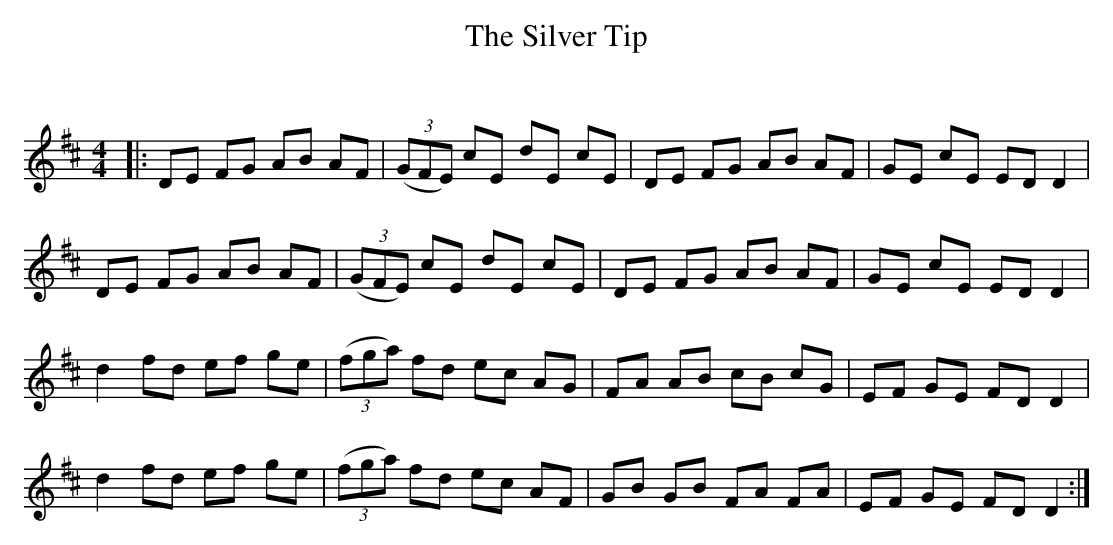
X:1
T: The Silver Tip
C:
Q: 232
K:D
M:4/4
L:1/8
|:DE FG AB AF|((3GFE) cE dE cE|DE FG AB AF|GE cE ED D2|
DE FG AB AF|((3GFE) cE dE cE|DE FG AB AF|GE cE ED D2|
d2 fd ef ge|((3fga) fd ec AG|FA AB cB cG|EF GE FD D2|
d2 fd ef ge|((3fga) fd ec AF|GB GB FA FA|EF GE FD D2:|
